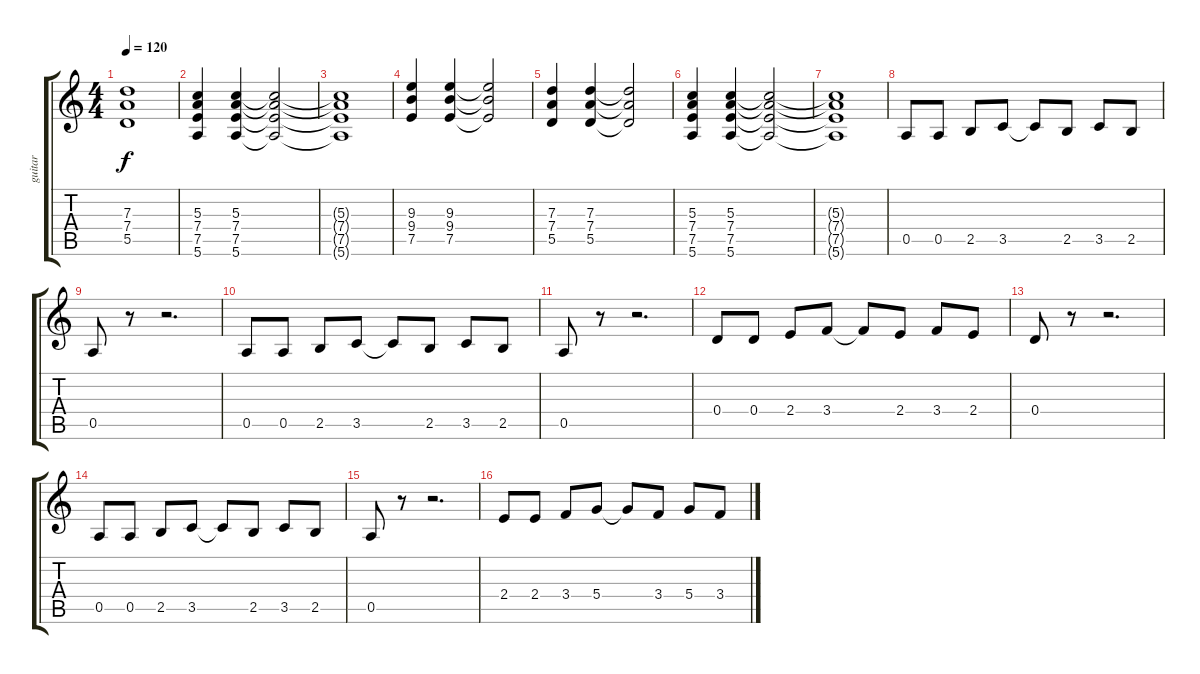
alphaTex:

\track ("guitar" "guitar") {instrument distortionguitar}
\staff {score tabs}
\tuning (E4 B3 G3 D3 A2 E2) {hide}
\ts (4 4)
\tempo 120
\clef g2
\ks c
(7.3{t} 7.4{t} 5.5{t}).1{dy f} |
(5.3 7.4 7.5 5.6).4 (5.3 7.4 7.5 5.6).4 (5.3{t} 7.4{t} 7.5{t} 5.6{t}).2 |
(5.3{t} 7.4{t} 7.5{t} 5.6{t}).1 |
(9.3 9.4 7.5).4 (9.3 9.4 7.5).4 (9.3{t} 9.4{t} 7.5{t}).2 |
(7.3 7.4 5.5).4 (7.3 7.4 5.5).4 (7.3{t} 7.4{t} 5.5{t}).2 |
(5.3 7.4 7.5 5.6).4 (5.3 7.4 7.5 5.6).4 (5.3{t} 7.4{t} 7.5{t} 5.6{t}).2 |
(5.3{t} 7.4{t} 7.5{t} 5.6{t}).1 |
0.5.8 0.5.8 2.5.8 3.5.8 3.5{t}.8 2.5.8 3.5.8 2.5.8 |
0.5.8 r.8 r.2{d} |
0.5.8 0.5.8 2.5.8 3.5.8 3.5{t}.8 2.5.8 3.5.8 2.5.8 |
0.5.8 r.8 r.2{d} |
0.4.8 0.4.8 2.4.8 3.4.8 3.4{t}.8 2.4.8 3.4.8 2.4.8 |
0.4.8 r.8 r.2{d} |
0.5.8 0.5.8 2.5.8 3.5.8 3.5{t}.8 2.5.8 3.5.8 2.5.8 |
0.5.8 r.8 r.2{d} |
2.4.8 2.4.8 3.4.8 5.4.8 5.4{t}.8 3.4.8 5.4.8 3.4.8
